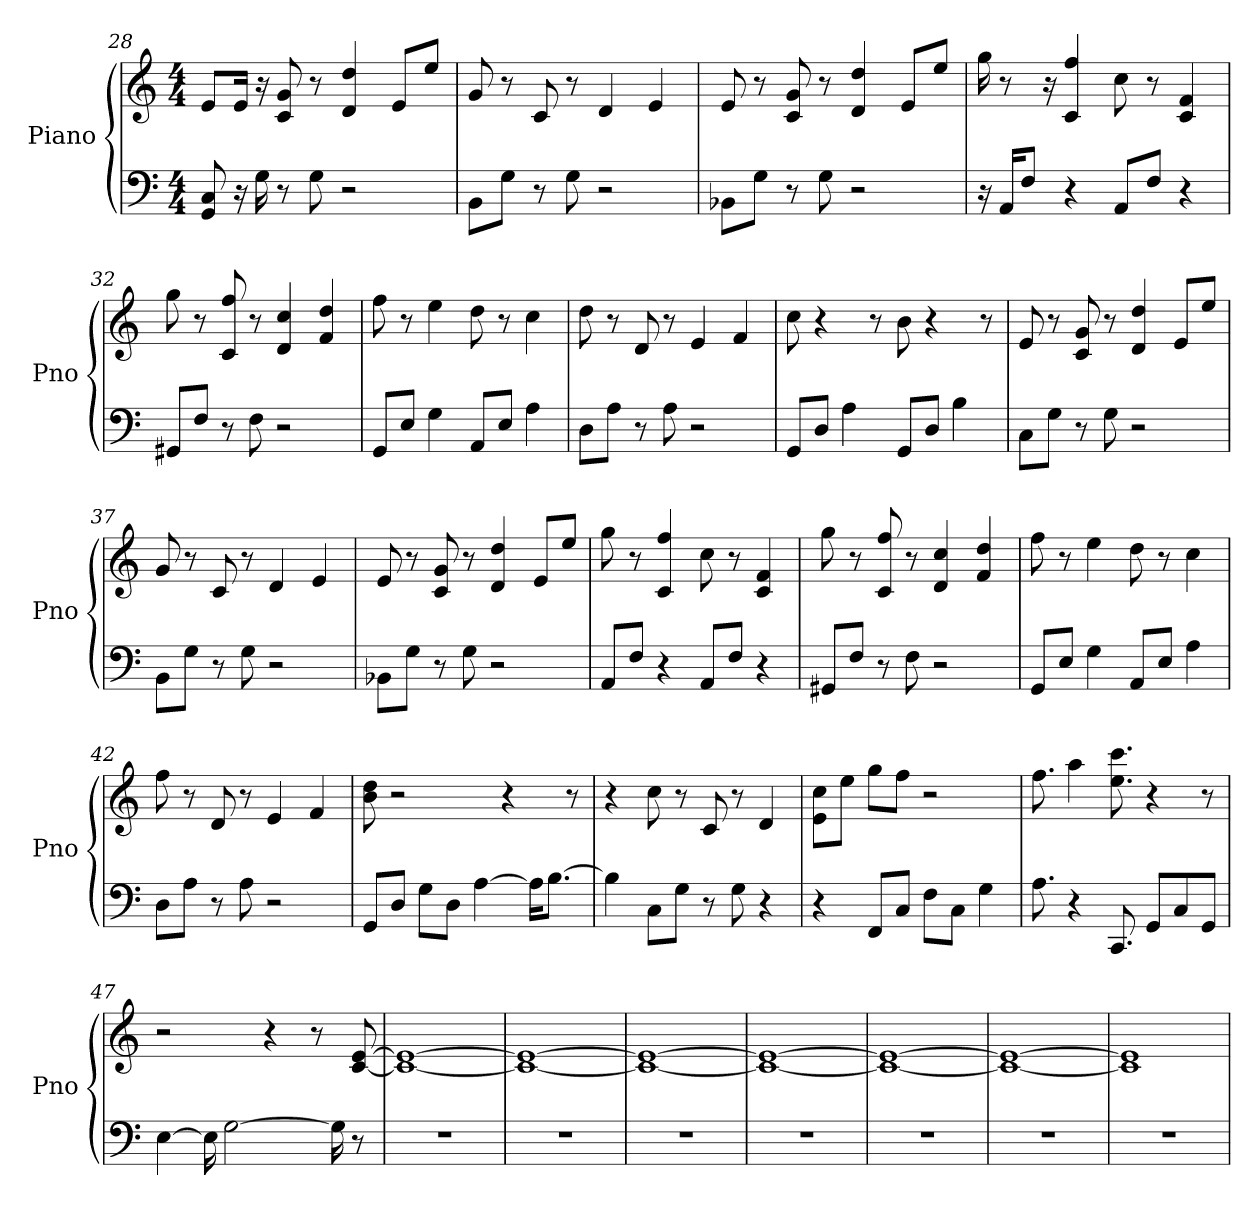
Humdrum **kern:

**kern	**kern
*part1	*part1
*staff2	*staff1
*I"Piano	*
*I'Pno	*
*clefF4	*clefG2
*k[]	*k[]
*C:	*C:
*M4/4	*M4/4
=28	=28
8GG 8C	8e/L
16r	16e/Jk
16G	16r
8r	8g 8c
8G	8r
2r	4dd 4d
.	8e/L
.	8ee/J
=29	=29
8BB\L	8g
8G\J	8r
8r	8c
8G	8r
2r	4d
.	4e
=30	=30
8BB-\L	8e
8G\J	8r
8r	8c 8g
8G	8r
2r	4dd 4d
.	8e/L
.	8ee/J
=31	=31
16r	16gg
16AA/KL	8r
8F/J	.
.	16r
4r	4ff 4c
8AA/L	8cc
8F/J	8r
4r	4f 4c
=32	=32
8GG#/L	8gg
8F/J	8r
8r	8ff 8c
8F	8r
2r	4cc 4d
.	4f 4dd
=33	=33
8GG/L	8ff
8E/J	8r
4G	4ee
8AA/L	8dd
8E/J	8r
4A	4cc
=34	=34
8D\L	8dd
8A\J	8r
8r	8d
8A	8r
2r	4e
.	4f
=35	=35
8GG/L	8cc
8D/J	4r
4A	.
.	8r
8GG/L	8b
8D/J	4r
4B	.
.	8r
=36	=36
8C\L	8e
8G\J	8r
8r	8g 8c
8G	8r
2r	4dd 4d
.	8e/L
.	8ee/J
=37	=37
8BB\L	8g
8G\J	8r
8r	8c
8G	8r
2r	4d
.	4e
=38	=38
8BB-\L	8e
8G\J	8r
8r	8g 8c
8G	8r
2r	4d 4dd
.	8e/L
.	8ee/J
=39	=39
8AA/L	8gg
8F/J	8r
4r	4ff 4c
8AA/L	8cc
8F/J	8r
4r	4f 4c
=40	=40
8GG#/L	8gg
8F/J	8r
8r	8ff 8c
8F	8r
2r	4cc 4d
.	4f 4dd
=41	=41
8GG/L	8ff
8E/J	8r
4G	4ee
8AA/L	8dd
8E/J	8r
4A	4cc
=42	=42
8D\L	8ff
8A\J	8r
8r	8d
8A	8r
2r	4e
.	4f
=43	=43
8GG/L	8dd 8b
8D/J	2r
8G\L	.
8D\J	.
[4A	.
.	4r
16A\KL]	.
[8.B\J	.
.	8r
=44	=44
4B]	4r
8C\L	8cc
8G\J	8r
8r	8c
8G	8r
4r	4d
=45	=45
4r	8cc\ 8e\L
.	8ee\J
8FF/L	8gg\L
8C/J	8ff\J
8F\L	2r
8C\J	.
4G	.
=46	=46
8.A	8.ff
4r	4aa
8.CC	8.ee 8.ccc
8GG/L	4r
8C/	.
8GG/J	8r
=47	=47
[4E	2r
16E]	.
[2G	.
.	4r
.	8r
16G]	.
8r	[8e [8c
=48	=48
1r	1e_ 1c_
=49	=49
1r	1e_ 1c_
=50	=50
1r	1e_ 1c_
=51	=51
1r	1e_ 1c_
=52	=52
1r	1e_ 1c_
=53	=53
1r	1e_ 1c_
=54	=54
1r	1e] 1c]
=	=
*-	*-
